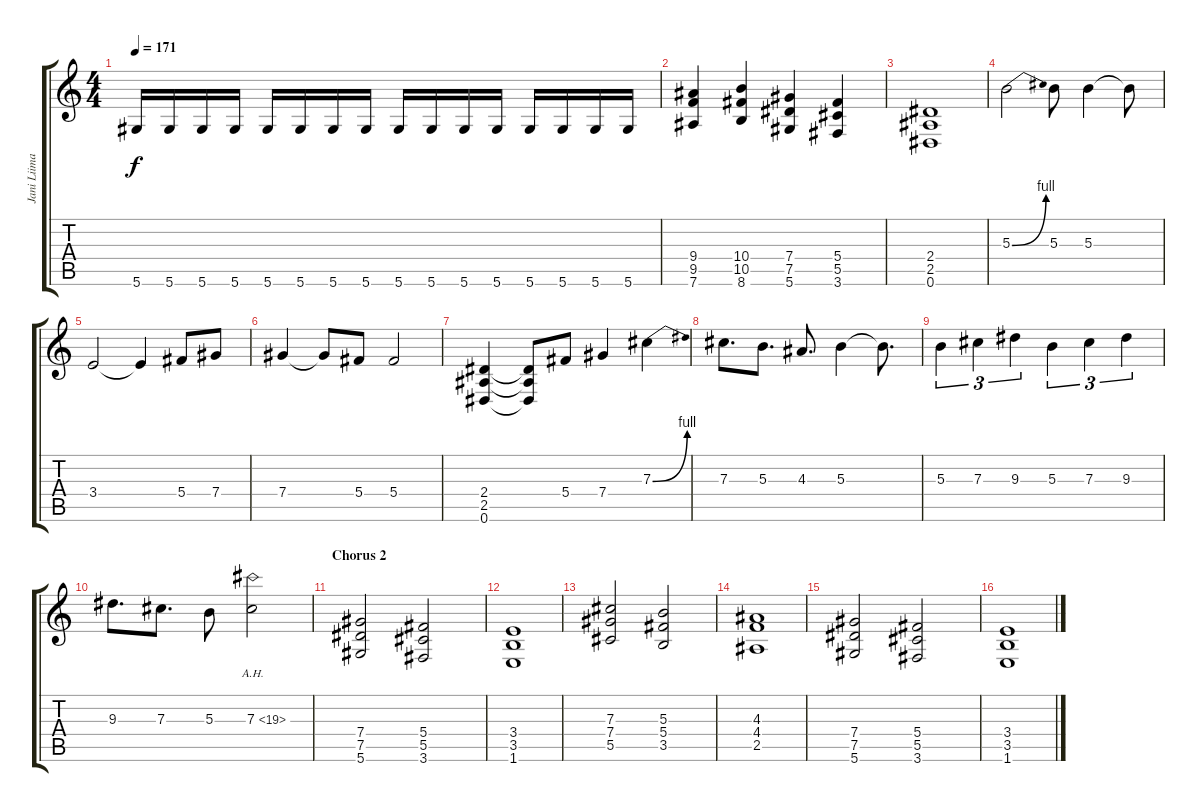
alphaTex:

\track ("Jani Liimatainen" "Jani Liima") {instrument distortionguitar}
\staff {score tabs}
\tuning (Eb4 Bb3 Gb3 Db3 Ab2 Eb2) {hide}
\ts (4 4)
\tempo 171
\clef g2
\ks aminor
5.6.16{dy f} 5.6.16 5.6.16 5.6.16 5.6.16 5.6.16 5.6.16 5.6.16 5.6.16 5.6.16 5.6.16 5.6.16 5.6.16 5.6.16 5.6.16 5.6.16 |
(9.4 9.5 7.6).4 (10.4 10.5 8.6).4 (7.4 7.5 5.6).4 (5.4 5.5 3.6).4 |
(2.4 2.5 0.6).1 |
5.3{be (bend 0 0 60 4)}.2 5.3.8 5.3.4 5.3{t}.8 |
3.4.2 3.4{t}.4 5.4.8 7.4.8 |
7.4.4 7.4{t}.8 5.4.8 5.4.2 |
(2.4 2.5 0.6).4 (2.4{t} 2.5{t} 0.6{t}).8 5.4.8 7.4.4 7.3{be (bend 0 0 60 4)}.4 |
7.3.8{d} 5.3.8{d} 4.3.8{d} 5.3.4 5.3{t}.8{d} |
5.3.4{tu (3 2)} 7.3.4{tu (3 2)} 9.3.4{tu (3 2)} 5.3.4{tu (3 2)} 7.3.4{tu (3 2)} 9.3.4{tu (3 2)} |
9.3.8{d} 7.3.8{d} 5.3.8 7.3{ah 12}.2 |
\section ("" "Chorus 2")
(7.4 7.5 5.6).2 (5.4 5.5 3.6).2 |
(3.4 3.5 1.6).1 |
(7.3 7.4 5.5).2 (5.3 5.4 3.5).2 |
(4.3 4.4 2.5).1 |
(7.4 7.5 5.6).2 (5.4 5.5 3.6).2 |
(3.4 3.5 1.6).1
